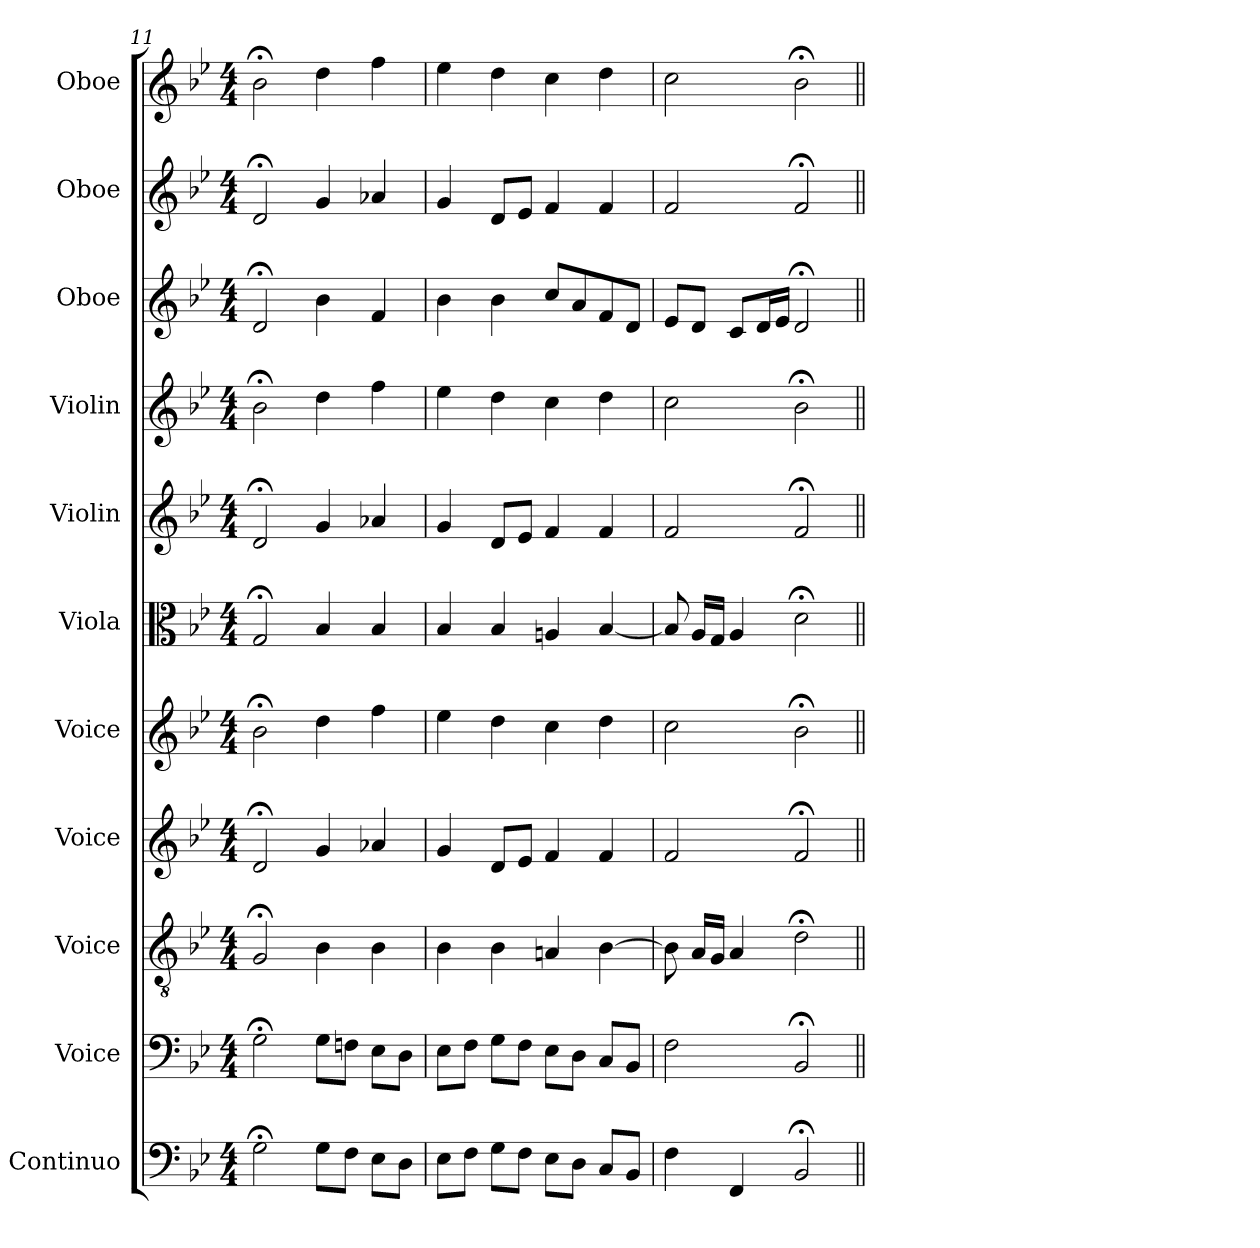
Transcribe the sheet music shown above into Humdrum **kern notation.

**kern	**kern	**kern	**kern	**kern	**kern	**kern	**kern	**kern	**kern	**kern
*part11	*part10	*part9	*part8	*part7	*part6	*part5	*part4	*part3	*part2	*part1
*staff11	*staff10	*staff9	*staff8	*staff7	*staff6	*staff5	*staff4	*staff3	*staff2	*staff1
*I"Continuo	*I"Voice	*I"Voice	*I"Voice	*I"Voice	*I"Viola	*I"Violin	*I"Violin	*I"Oboe	*I"Oboe	*I"Oboe
*I'Cont.	*I'V	*I'V	*I'V	*I'V	*I'Vla.	*I'Vln.	*I'Vln.	*I'Ob.	*I'Ob.	*I'Ob.
*clefF4	*clefF4	*clefGv2	*clefG2	*clefG2	*clefC3	*clefG2	*clefG2	*clefG2	*clefG2	*clefG2
*ITrd7c12	*	*	*	*	*	*	*	*	*	*
*k[b-e-]	*k[b-e-]	*k[b-e-]	*k[b-e-]	*k[b-e-]	*k[b-e-]	*k[b-e-]	*k[b-e-]	*k[b-e-]	*k[b-e-]	*k[b-e-]
*M4/4	*M4/4	*M4/4	*M4/4	*M4/4	*M4/4	*M4/4	*M4/4	*M4/4	*M4/4	*M4/4
=11	=11	=11	=11	=11	=11	=11	=11	=11	=11	=11
2GG;<\	2G;<\	2G;</	2d;</	2b-;<\	2G;</	2d;</	2b-;<\	2d;</	2d;</	2b-;<\
8GG\L	8G\L	4B-\	4g/	4dd\	4B-/	4g/	4dd\	4b-\	4g/	4dd\
8FF\J	8Fn\J	.	.	.	.	.	.	.	.	.
8EE-\L	8E-\L	4B-\	4a-X/	4ff\	4B-/	4a-X/	4ff\	4f/	4a-X/	4ff\
8DD\J	8D\J	.	.	.	.	.	.	.	.	.
!!LO:PB:g=z
=12	=12	=12	=12	=12	=12	=12	=12	=12	=12	=12
8EE-\L	8E-\L	4B-\	4g/	4ee-\	4B-/	4g/	4ee-\	4b-\	4g/	4ee-\
8FF\J	8F\J	.	.	.	.	.	.	.	.	.
8GG\L	8G\L	4B-\	8d/L	4dd\	4B-/	8d/L	4dd\	4b-\	8d/L	4dd\
8FF\J	8F\J	.	8e-/J	.	.	8e-/J	.	.	8e-/J	.
8EE-\L	8E-\L	4An/	4f/	4cc\	4An/	4f/	4cc\	8cc/L	4f/	4cc\
8DD\J	8D\J	.	.	.	.	.	.	8a/	.	.
8CC/L	8C/L	[4B-\	4f/	4dd\	[4B-/	4f/	4dd\	8f/	4f/	4dd\
8BBB-/J	8BB-/J	.	.	.	.	.	.	8d/J	.	.
=13	=13	=13	=13	=13	=13	=13	=13	=13	=13	=13
4FF\	2F\	8B-\]	2f/	2cc\	8B-/]	2f/	2cc\	8e-/L	2f/	2cc\
.	.	16A/LL	.	.	16A/LL	.	.	8d/J	.	.
.	.	16G/JJ	.	.	16G/JJ	.	.	.	.	.
4FFF/	.	4A/	.	.	4A/	.	.	8c/L	.	.
.	.	.	.	.	.	.	.	16d/L	.	.
.	.	.	.	.	.	.	.	16e-/JJ	.	.
2BBB-;</	2BB-;</	2d;<\	2f;</	2b-;<\	2d;<\	2f;</	2b-;<\	2d;</	2f;</	2b-;<\
=||	=||	=||	=||	=||	=||	=||	=||	=||	=||	=||
*-	*-	*-	*-	*-	*-	*-	*-	*-	*-	*-
